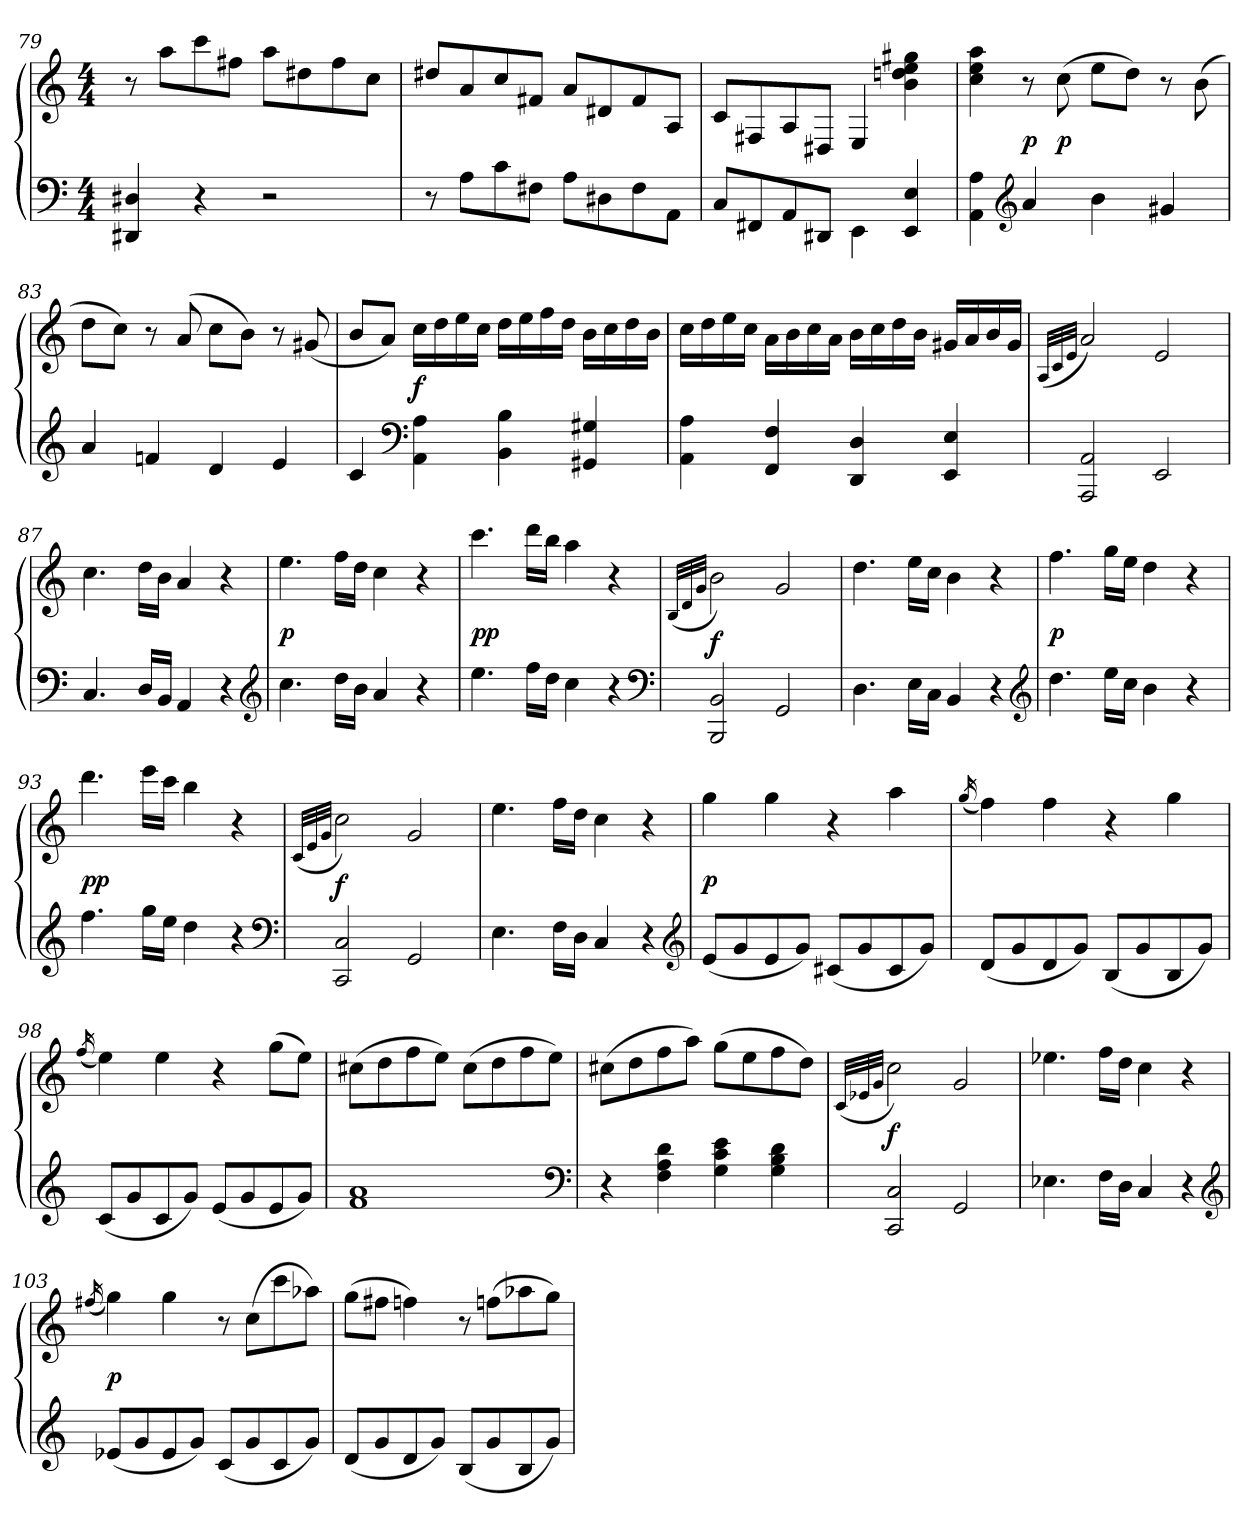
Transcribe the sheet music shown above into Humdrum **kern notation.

**kern	**kern	**dynam
*part1	*part1	*part1
*staff2	*staff1	*staff1/2
*clefF4	*clefG2	*
*k[]	*k[]	*
*M4/4	*M4/4	*
=79	=79	=79
4D#X 4DD#X	8r	.
.	8aaL	.
4r	8ccc	.
.	8ff#XJ	.
2r	8aaL	.
.	8dd#X	.
.	8ff#	.
.	8ccJ	.
=80	=80	=80
8r	8dd#XL	.
8AL	8a	.
8c	8cc	.
8F#XJ	8f#XJ	.
8AL	8aL	.
8D#X	8d#X	.
8F#	8f#	.
8AAJ	8AJ	.
!!LO:PB:g=z
=81	=81	=81
8CL	8c/L	.
8FF#X	8F#X/	.
8AA	8A/	.
8DD#XJ	8D#X/J	.
4EE\	4E/	.
4E/ 4EE/	4gg#X 4ee 4ddn 4b	.
=82	=82	=82
4A 4AA	4aa 4ee 4cc	.
*clefG2	*	*
4a	8r	p
.	(8cc	p
4b	8eeL	.
.	8ddJ)	.
4g#X	8r	.
.	(8b	.
=83	=83	=83
4a	8ddL	.
.	8ccJ)	.
4fn	8r	.
.	(8a	.
4d	8ccL	.
.	8bJ)	.
4e	8r	.
.	(8g#X	.
=84	=84	=84
4c	8bL	.
.	8aJ)	.
*clefF4	*	*
4A 4AA	16ccLL	f
.	16dd	.
.	16ee	.
.	16ccJJ	.
4B 4BB	16ddLL	.
.	16ee	.
.	16ff	.
.	16ddJJ	.
4G#X 4GG#X	16bLL	.
.	16cc	.
.	16dd	.
.	16bJJ	.
!!LO:LB:g=z
=85	=85	=85
4A 4AA	16ccLL	.
.	16dd	.
.	16ee	.
.	16ccJJ	.
4F 4FF	16aLL	.
.	16b	.
.	16cc	.
.	16aJJ	.
4D 4DD	16bLL	.
.	16cc	.
.	16dd	.
.	16bJJ	.
4E 4EE	16g#XLL	.
.	16a	.
.	16b	.
.	16g#JJ	.
=86	=86	=86
.	(32qA/LLL	.
.	32qc/	.
.	32qe/JJJ	.
2AA 2AAA	2a)	.
2EE	2e	.
=87	=87	=87
4.C	4.cc	.
16DLL	16ddLL	.
16BBJJ	16bJJ	.
4AA	4a	.
4r	4r	.
*clefG2	*	*
=88	=88	=88
4.cc	4.ee	p
16ddLL	16ffLL	.
16bJJ	16ddJJ	.
4a	4cc	.
4r	4r	.
=89	=89	=89
4.ee	4.ccc	pp
16ffLL	16dddLL	.
16ddJJ	16bbJJ	.
4cc	4aa	.
4r	4r	.
*clefF4	*	*
!!LO:LB:g=z
=90	=90	=90
.	(32qB/LLL	.
.	32qd/	.
.	32qg/JJJ	.
2BB 2BBB	2b)	f
2GG	2g	.
=91	=91	=91
4.D	4.dd	.
16ELL	16eeLL	.
16CJJ	16ccJJ	.
4BB	4b	.
4r	4r	.
*clefG2	*	*
=92	=92	=92
4.dd	4.ff	p
16eeLL	16ggLL	.
16ccJJ	16eeJJ	.
4b	4dd	.
4r	4r	.
=93	=93	=93
4.ff	4.ddd	pp
16ggLL	16eeeLL	.
16eeJJ	16cccJJ	.
4dd	4bb	.
4r	4r	.
*clefF4	*	*
=94	=94	=94
.	(32qc/LLL	.
.	32qe/	.
.	32qg/JJJ	.
2C 2CC	2cc)	f
2GG	2g	.
=95	=95	=95
4.E	4.ee	.
16FLL	16ffLL	.
16DJJ	16ddJJ	.
4C	4cc	.
4r	4r	.
*clefG2	*	*
!!LO:LB:g=z
=96	=96	=96
(8eL	4gg	p
8g	.	.
8e	4gg	.
8gJ)	.	.
(8c#XL	4r	.
8g	.	.
8c#	4aa	.
8gJ)	.	.
=97	=97	=97
.	(16qgg/	.
(8dL	4ff)	.
8g	.	.
8d	4ff	.
8gJ)	.	.
(8BL	4r	.
8g	.	.
8B	4gg	.
8gJ)	.	.
=98	=98	=98
.	(16qff/	.
(8cL	4ee)	.
8g	.	.
8c	4ee	.
8gJ)	.	.
(8eL	4r	.
8g	.	.
8e	(8ggL	.
8gJ)	8eeJ)	.
=99	=99	=99
1a 1f	(8cc#XL	.
.	8dd	.
.	8ff	.
.	8eeJ)	.
.	(8cc#L	.
.	8dd	.
.	8ff	.
.	8eeJ)	.
*clefF4	*	*
!!LO:LB:g=z
=100	=100	=100
4r	(8cc#XL	.
.	8dd	.
4d 4A 4F	8ff	.
.	8aaJ)	.
4e 4c 4G	(8ggL	.
.	8ee	.
4d 4B 4G	8ff	.
.	8ddJ)	.
=101	=101	=101
.	(32qc/LLL	.
.	32qe-X/	.
.	32qg/JJJ	.
2C 2CC	2cc)	f
2GG	2g	.
=102	=102	=102
4.E-X	4.ee-X	.
16FLL	16ffLL	.
16DJJ	16ddJJ	.
4C	4cc	.
4r	4r	.
*clefG2	*	*
=103	=103	=103
.	(16qff#X/	.
(8e-XL	4gg)	p
8g	.	.
8e-	4gg	.
8gJ)	.	.
(8cL	8r	.
8g	(8ccL	.
8c	8ccc	.
8gJ)	8aa-XJ)	.
=104	=104	=104
(8dL	(8ggL	.
8g	8ff#XJ	.
8d	4ffn)	.
8gJ)	.	.
(8BL	8r	.
8g	(8ffnL	.
8B	8aa-X	.
8gJ)	8ggJ)	.
=	=	=
*-	*-	*-
